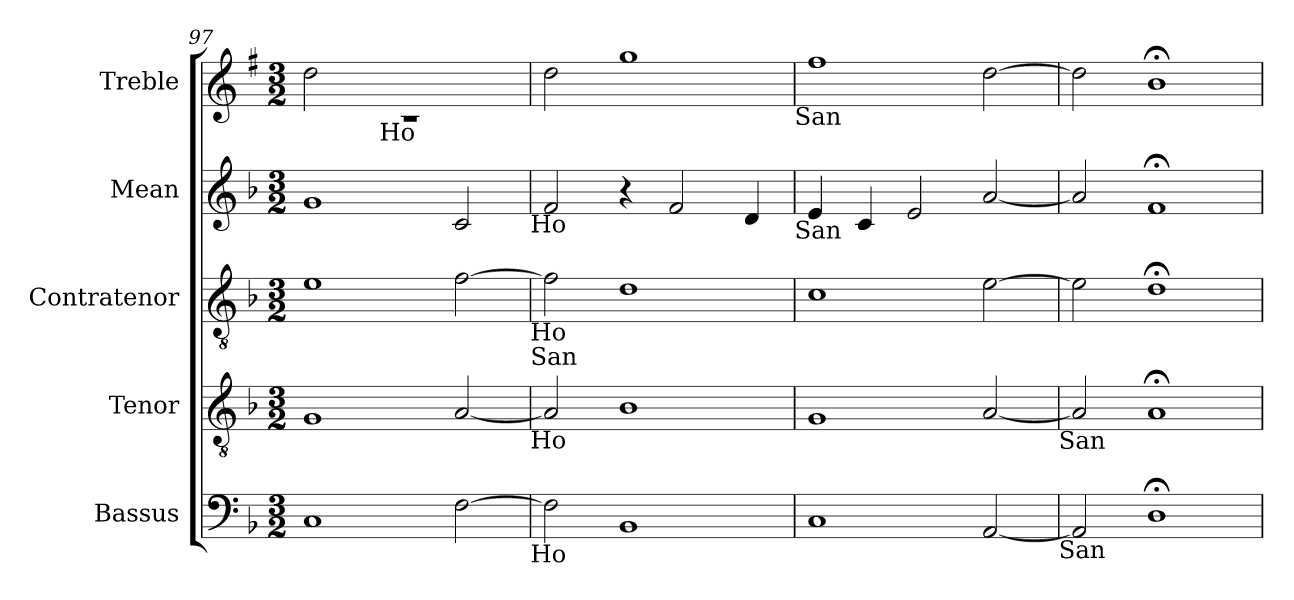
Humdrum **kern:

**kern	**kern	**kern	**kern	**kern
*part5	*part4	*part3	*part2	*part1
*staff5	*staff4	*staff3	*staff2	*staff1
*I"Bassus	*I"Tenor	*I"Contratenor	*I"Mean	*I"Treble
*I'B.	*I'T.	*I'Ct.	*I'M.	*I'Tr.
*clefF4	*clefGv2	*clefGv2	*clefG2	*clefG2
*ITrd7c12	*	*	*	*ITrd1c2
*k[b-]	*k[b-]	*k[b-]	*k[b-]	*k[b-]
*F:	*F:	*F:	*F:	*F:
*M3/2	*M3/2	*M3/2	*M3/2	*M3/2
=97	=97	=97	=97	=97
*	*	*	*	*^
!	!	!	!	!	!LO:N:vis=1
*	*	*	*	*	*^
1CC	1G	1e	1g	2ryy	1.rc	2cc\
!	!	!	!	!LO:TX:b:t=Ho	!	!
.	.	.	.	1ryy	.	1ryy
[>2FF\	[<2A/	[>2f\	2c/	.	.	.
*	*	*	*	*v	*v	*v
!	!	!	!LO:TX:b:t=Ho	!
!	!	!LO:TX:b:t=Ho	!	!
!	!	!LO:TX:b:t=San	!	!
!	!LO:TX:b:t=Ho	!	!	!
!LO:TX:b:t=Ho	!	!	!	!
=98	=98	=98	=98	=98
2FF\]	2A/]	2f\]	2f/	2cc\
1BBB-	1B-	1d	4r	1ff
.	.	.	2f/	.
.	.	.	4d/	.
!	!	!	!	!LO:TX:b:t=San
!	!	!	!LO:TX:b:t=San	!
=99	=99	=99	=99	=99
1CC	1G	1c	4e/	1ee
.	.	.	4c/	.
.	.	.	2e/	.
[<2AAA/	[<2A/	[>2e\	[<2a/	[>2cc\
!	!LO:TX:b:t=San	!	!	!
!LO:TX:b:t=San	!	!	!	!
=100	=100	=100	=100	=100
2AAA/]	2A/]	2e\]	2a/]	2cc\]
1DD;<	1A;	1d;<	1f;	1a;
=	=	=	=	=
*-	*-	*-	*-	*-
